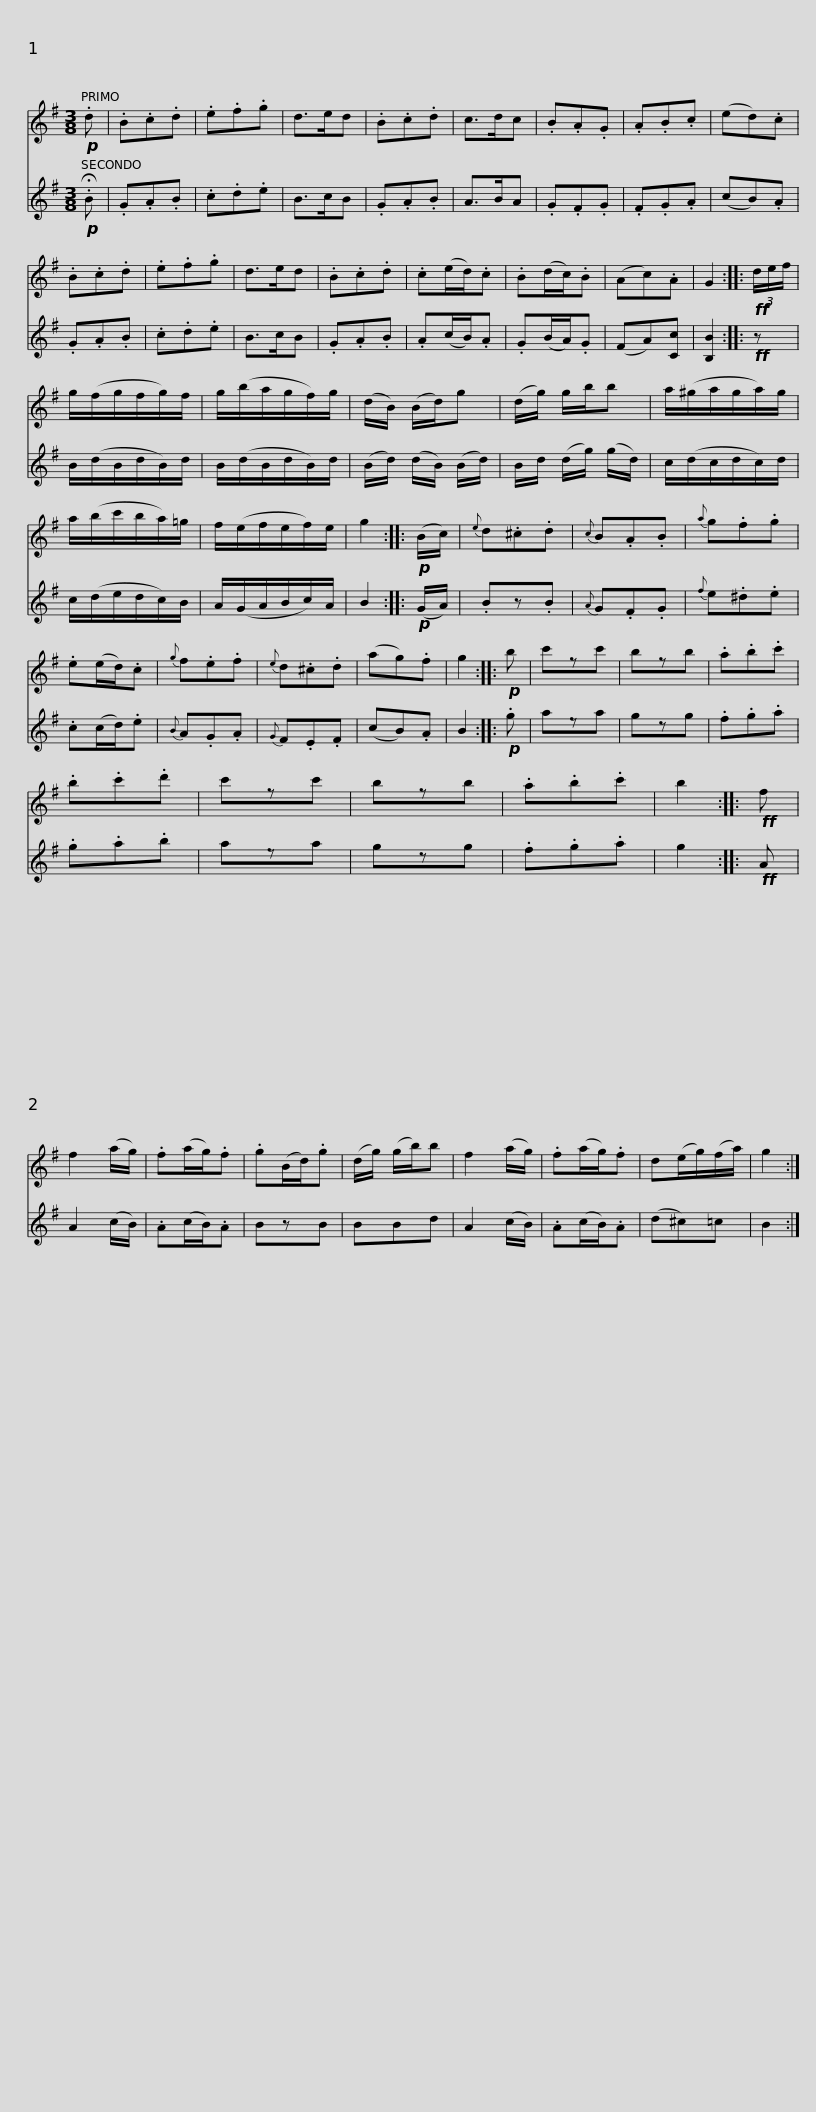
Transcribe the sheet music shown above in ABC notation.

X:1
%%score 1 2
L:1/8
M:3/8
I:linebreak $
K:G
V:1 treble
V:2 treble
V:1
!p! .d | .B.c.d | .e.f.g | d>ed | .B.c.d | %5
 c>dc | .B.A.G | .A.B.c | (ed).c | .B.c.d | %10
 .e.f.g | d>ed | .B.c.d |$ .c(e/d/).c | .B(d/c/).B | %15
 (Ac).A | G2 ::!ff! (3d/e/f/ | g/(f/g/f/g/)f/ | g/(b/a/g/f/)g/ | %20
 (d/B/) (B/d/)g | (d/g/) g/b/b |$ a/(^g/a/g/a/)g/ | a/(b/c'/b/a/)=g/ | f/(e/f/e/f/)e/ | %25
 g2 ::!p! (B/c/) |{e} d.^c.d |{c} B.A.B |{a} g.f.g | %30
 .e(e/d/).c |${g} f.e.f |{e} d.^c.d | (ag).f | g2 :: %35
!p! b | c'zc' | bzb | .a.b.c' | .b.c'.d' | %40
 c'zc' | bzb | .a.b.c' | b2 ::$!ff! f | %45
 f2 (a/g/) | .f(a/g/).f | .g(B/d/).g | (d/g/) (g/b/)b | f2 (a/g/) | %50
 .f(a/g/).f | d(e/g/)(f/a/) | g2 :| %53
V:2
!p! .!fermata!B | .G.A.B | .c.d.e | B>cB | .G.A.B | %5
 A>BA | .G.F.G | .F.G.A | (cB).A | .G.A.B | %10
 .c.d.e | B>cB | .G.A.B |$ .A(c/B/).A | .G(B/A/).G | %15
 (FA)[Cc] | [B,B]2 ::!ff! z | B/(d/B/d/B/)d/ | B/(d/B/d/B/)d/ | %20
 (B/d/) (d/B/) (B/d/) | B/d/ (d/g/) (g/d/) |$ c/(d/c/d/c/)d/ | c/(d/e/d/c/)B/ | A/(G/A/B/c/)A/ | %25
 B2 ::!p! (G/A/) | .Bz.B |{A} G.F.G |{f} e.^d.e | %30
 .c(c/d/).e |${B} A.G.A |{G} F.E.F | (cB).A | B2 :: %35
!p! .g | aza | gzg | .f.g.a | .g.a.b | %40
 aza | gzg | .f.g.a | g2 ::$!ff! A | %45
 A2 (c/B/) | .A(c/B/).A | BzB | BBd | A2 (c/B/) | %50
 .A(c/B/).A | (d^c)=c | B2 :| %53
